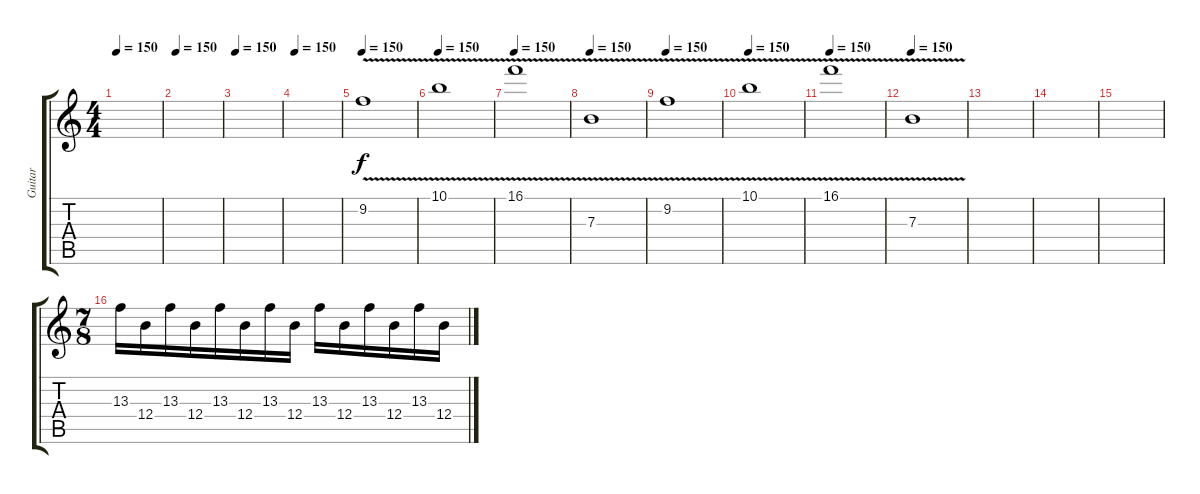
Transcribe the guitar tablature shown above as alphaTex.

\track ("Guitar" "Guitar") {instrument distortionguitar}
\staff {score tabs}
\tuning (Db4 Ab3 E3 B2 Gb2 B1) {hide}
\ts (4 4)
\tempo 150
\clef g2
\ks c
|
\tempo 150
|
\tempo 150
|
\tempo 150
|
\tempo 150
9.2{v}.1{volume 11 instrument viola} |
\tempo 150
10.1{v}.1 |
\tempo 150
16.1{v}.1 |
\tempo 150
7.3{v}.1 |
\tempo 150
9.2{v}.1{volume 11 instrument viola} |
\tempo 150
10.1{v}.1 |
\tempo 150
16.1{v}.1 |
\tempo 150
7.3{v}.1 |
|
|
|
\ts (7 8)
13.3.16{volume 13 instrument distortionguitar} 12.4.16 13.3.16 12.4.16 13.3.16 12.4.16 13.3.16 12.4.16 13.3.16 12.4.16 13.3.16 12.4.16 13.3.16 12.4.16
